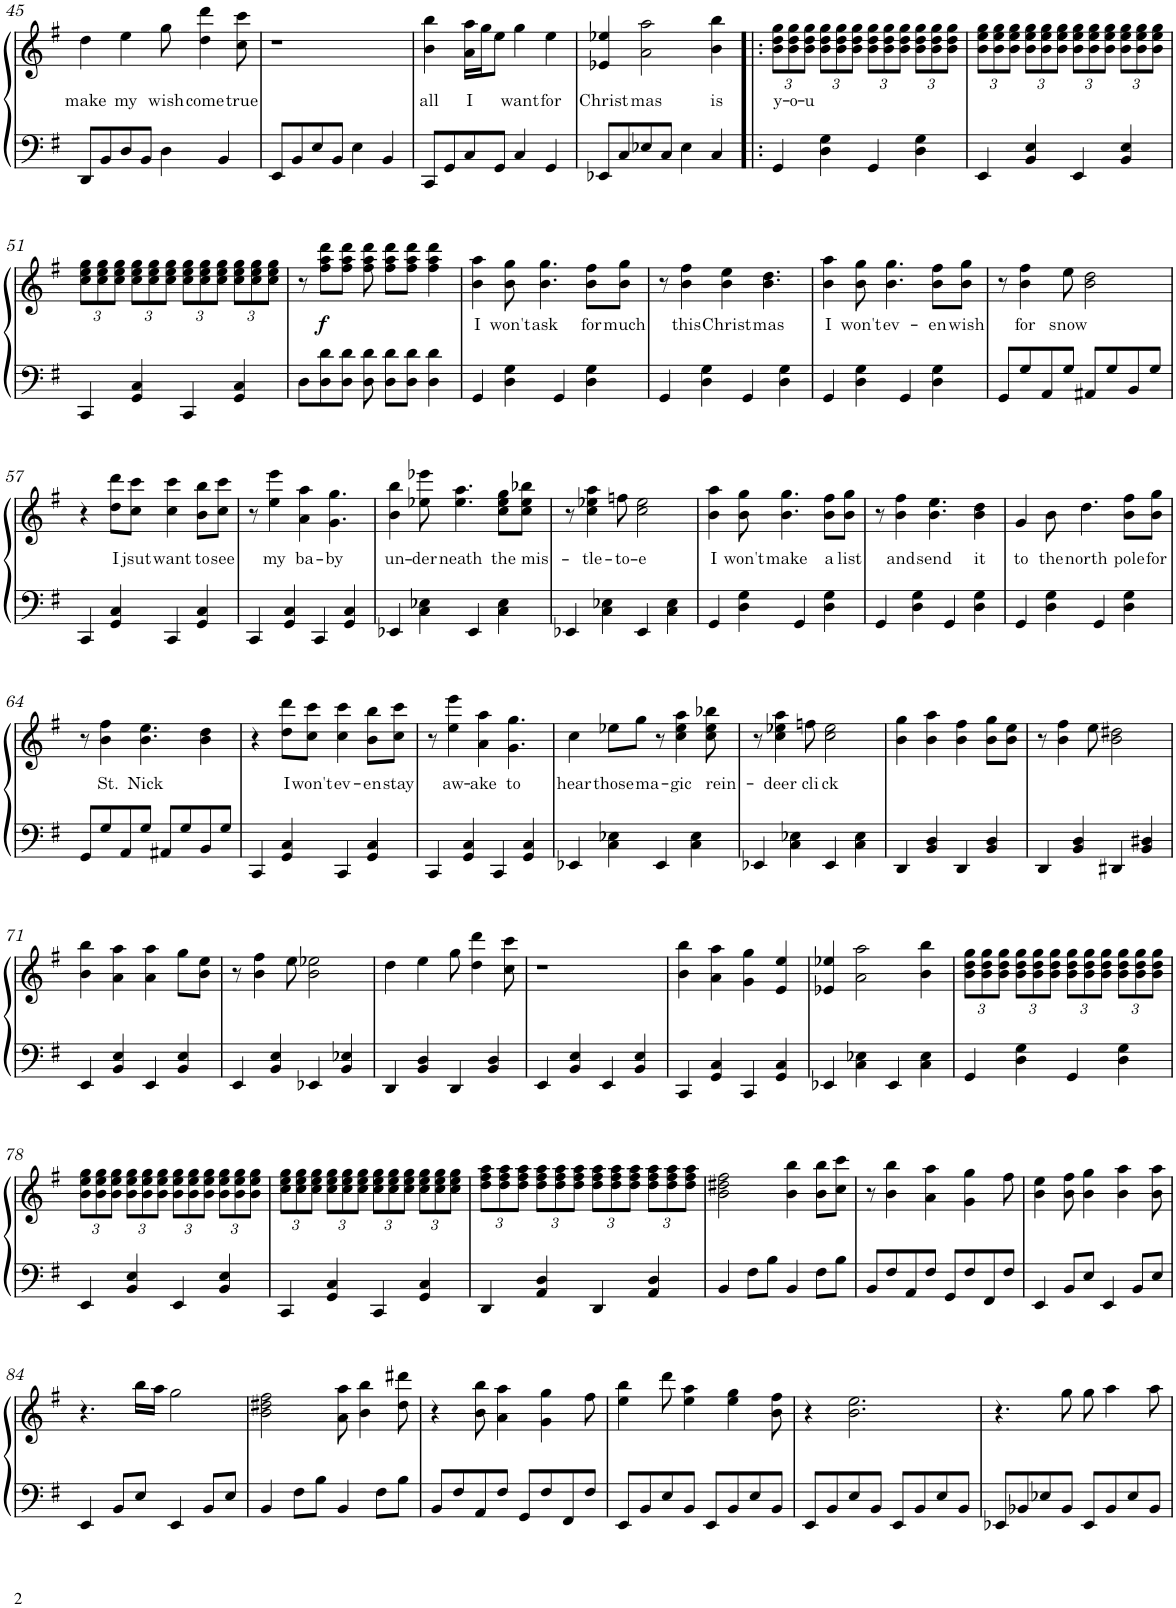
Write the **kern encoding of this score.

**kern	**kern	**text	**dynam
*part1	*part1	*part1	*part1
*staff2	*staff1	*staff1	*staff1/2
*I"업라이트 피아노	*	*	*
!!LO:PB:g=z
*clefF4	*clefG2	*	*
*k[f#]	*k[f#]	*	*
*M4/4	*M4/4	*	*
=45	=45	=45	=45
!	!	!LO:LY:b	!
8DD/L	4dd\	make	.
8BB/	.	.	.
!	!	!LO:LY:b	!
8D/	4ee\	my	.
8BB/J	.	.	.
!	!	!LO:LY:b	!
4D\	8gg\	wish	.
!	!	!LO:LY:b	!
.	4dd\ 4ddd\	come	.
4BB/	.	.	.
!	!	!LO:LY:b	!
.	8cc\ 8ccc\	true	.
=46	=46	=46	=46
8EE/L	1r	.	.
8BB/	.	.	.
8E/	.	.	.
8BB/J	.	.	.
4E\	.	.	.
4BB/	.	.	.
=47	=47	=47	=47
!	!	!LO:LY:b	!
8CC/L	4b\ 4bb\	all	.
8GG/	.	.	.
!	!	!LO:LY:b	!
8C/	16a\ 16aa\LL	I	.
.	16gg\J	.	.
8GG/J	8ee\J	.	.
!	!	!LO:LY:b	!
4C/	4gg\	want	.
!	!	!LO:LY:b	!
4GG/	4ee\	for	.
=48	=48	=48	=48
!	!	!LO:LY:b	!
8EE-X/L	4e-X/ 4ee-X/	Christ-	.
8C/	.	.	.
!	!	!LO:LY:b	!
8E-X/	2a\ 2aa\	-mas	.
8C/J	.	.	.
4E-\	.	.	.
!	!	!LO:LY:b	!
4C/	4b\ 4bb\	is	.
=49!|:	=49!|:	=49!|:	=49!|:
*	*Xbrackettup	*	*
!	!	!LO:LY:b	!
4GG/	12b\ 12dd\ 12gg\L	y-	.
!	!	!LO:LY:b	!
.	12b\ 12dd\ 12gg\	-o-	.
!	!	!LO:LY:b	!
.	12b\ 12dd\ 12gg\J	-u	.
4D\ 4G\	12b\ 12dd\ 12gg\L	.	.
.	12b\ 12dd\ 12gg\	.	.
.	12b\ 12dd\ 12gg\J	.	.
4GG/	12b\ 12dd\ 12gg\L	.	.
.	12b\ 12dd\ 12gg\	.	.
.	12b\ 12dd\ 12gg\J	.	.
4D\ 4G\	12b\ 12dd\ 12gg\L	.	.
.	12b\ 12dd\ 12gg\	.	.
.	12b\ 12dd\ 12gg\J	.	.
=50	=50	=50	=50
4EE/	12b\ 12ee\ 12gg\L	.	.
.	12b\ 12ee\ 12gg\	.	.
.	12b\ 12ee\ 12gg\J	.	.
4BB/ 4E/	12b\ 12ee\ 12gg\L	.	.
.	12b\ 12ee\ 12gg\	.	.
.	12b\ 12ee\ 12gg\J	.	.
4EE/	12b\ 12ee\ 12gg\L	.	.
.	12b\ 12ee\ 12gg\	.	.
.	12b\ 12ee\ 12gg\J	.	.
4BB/ 4E/	12b\ 12ee\ 12gg\L	.	.
.	12b\ 12ee\ 12gg\	.	.
.	12b\ 12ee\ 12gg\J	.	.
!!LO:LB:g=z
=51	=51	=51	=51
4CC/	12cc\ 12ee\ 12gg\L	.	.
.	12cc\ 12ee\ 12gg\	.	.
.	12cc\ 12ee\ 12gg\J	.	.
4GG/ 4C/	12cc\ 12ee\ 12gg\L	.	.
.	12cc\ 12ee\ 12gg\	.	.
.	12cc\ 12ee\ 12gg\J	.	.
4CC/	12cc\ 12ee\ 12gg\L	.	.
.	12cc\ 12ee\ 12gg\	.	.
.	12cc\ 12ee\ 12gg\J	.	.
4GG/ 4C/	12cc\ 12ee\ 12gg\L	.	.
.	12cc\ 12ee\ 12gg\	.	.
.	12cc\ 12ee\ 12gg\J	.	.
=52	=52	=52	=52
8D\L	8r	.	.
!	!	!	!LO:DY:b
8D\ 8d\	8ff#\ 8aa\ 8ddd\L	.	f
8D\ 8d\J	8ff#\ 8aa\ 8ddd\J	.	.
8D\ 8d\	8ff#\ 8aa\ 8ddd\	.	.
8D\ 8d\L	8ff#\ 8aa\ 8ddd\L	.	.
8D\ 8d\J	8ff#\ 8aa\ 8ddd\J	.	.
4D\ 4d\	4ff#\ 4aa\ 4ddd\	.	.
=53	=53	=53	=53
!	!	!LO:LY:b	!
4GG/	4b\ 4aa\	I	.
!	!	!LO:LY:b	!
4D\ 4G\	8b\ 8gg\	won't	.
!	!	!LO:LY:b	!
.	4.b\ 4.gg\	ask	.
4GG/	.	.	.
!	!	!LO:LY:b	!
4D\ 4G\	8b\ 8ff#\L	for	.
!	!	!LO:LY:b	!
.	8b\ 8gg\J	much	.
=54	=54	=54	=54
4GG/	8r	.	.
!	!	!LO:LY:b	!
.	4b\ 4ff#\	this	.
4D\ 4G\	.	.	.
!	!	!LO:LY:b	!
.	4b\ 4ee\	Christ-	.
4GG/	.	.	.
!	!	!LO:LY:b	!
.	4.b\ 4.dd\	-mas	.
4D\ 4G\	.	.	.
=55	=55	=55	=55
!	!	!LO:LY:b	!
4GG/	4b\ 4aa\	I	.
!	!	!LO:LY:b	!
4D\ 4G\	8b\ 8gg\	won't	.
!	!	!LO:LY:b	!
.	4.b\ 4.gg\	ev-	.
4GG/	.	.	.
!	!	!LO:LY:b	!
4D\ 4G\	8b\ 8ff#\L	-en	.
!	!	!LO:LY:b	!
.	8b\ 8gg\J	wish	.
=56	=56	=56	=56
8GG/L	8r	.	.
!	!	!LO:LY:b	!
8G/	4b\ 4ff#\	for	.
8AA/	.	.	.
!	!	!LO:LY:b	!
8G/J	8ee\	snow	.
8AA#X/L	2b\ 2dd\	.	.
8G/	.	.	.
8BB/	.	.	.
8G/J	.	.	.
!!LO:LB:g=z
=57	=57	=57	=57
4CC/	4r	.	.
!	!	!LO:LY:b	!
4GG/ 4C/	8dd\ 8ddd\L	I	.
!	!	!LO:LY:b	!
.	8cc\ 8ccc\J	jsut	.
!	!	!LO:LY:b	!
4CC/	4cc\ 4ccc\	want	.
!	!	!LO:LY:b	!
4GG/ 4C/	8b\ 8bb\L	to	.
!	!	!LO:LY:b	!
.	8cc\ 8ccc\J	see	.
=58	=58	=58	=58
4CC/	8r	.	.
!	!	!LO:LY:b	!
.	4ee\ 4eee\	my	.
4GG/ 4C/	.	.	.
!	!	!LO:LY:b	!
.	4a\ 4aa\	ba-	.
4CC/	.	.	.
!	!	!LO:LY:b	!
.	4.g\ 4.gg\	-by	.
4GG/ 4C/	.	.	.
=59	=59	=59	=59
!	!	!LO:LY:b	!
4EE-X/	4b\ 4bb\	un-	.
!	!	!LO:LY:b	!
4C\ 4E-X\	8ee-X\ 8eee-X\	-der	.
!	!	!LO:LY:b	!
.	4.ee-\ 4.aa\	neath	.
4EE-/	.	.	.
!	!	!LO:LY:b	!
4C\ 4E-\	8cc\ 8ee-\ 8gg\L	the	.
!	!	!LO:LY:b	!
.	8cc\ 8ee-\ 8bb-X\J	mis-	.
=60	=60	=60	=60
4EE-X/	8r	.	.
!	!	!LO:LY:b	!
.	4cc\ 4ee-X\ 4aa\	-tle-	.
4C\ 4E-X\	.	.	.
!	!	!LO:LY:b	!
.	8ffn\	-to-	.
!	!	!LO:LY:b	!
4EE-/	2cc\ 2ee-\	-e	.
4C\ 4E-\	.	.	.
=61	=61	=61	=61
!	!	!LO:LY:b	!
4GG/	4b\ 4aa\	I	.
!	!	!LO:LY:b	!
4D\ 4G\	8b\ 8gg\	won't	.
!	!	!LO:LY:b	!
.	4.b\ 4.gg\	make	.
4GG/	.	.	.
!	!	!LO:LY:b	!
4D\ 4G\	8b\ 8ff#\L	a	.
!	!	!LO:LY:b	!
.	8b\ 8gg\J	list	.
=62	=62	=62	=62
4GG/	8r	.	.
!	!	!LO:LY:b	!
.	4b\ 4ff#\	and	.
4D\ 4G\	.	.	.
!	!	!LO:LY:b	!
.	4.b\ 4.ee\	send	.
4GG/	.	.	.
!	!	!LO:LY:b	!
4D\ 4G\	4b\ 4dd\	it	.
=63	=63	=63	=63
!	!	!LO:LY:b	!
4GG/	4g/	to	.
!	!	!LO:LY:b	!
4D\ 4G\	8b\	the	.
!	!	!LO:LY:b	!
.	4.dd\	north	.
4GG/	.	.	.
!	!	!LO:LY:b	!
4D\ 4G\	8b\ 8ff#\L	pole	.
!	!	!LO:LY:b	!
.	8b\ 8gg\J	for	.
!!LO:LB:g=z
=64	=64	=64	=64
8GG/L	8r	.	.
!	!	!LO:LY:b	!
8G/	4b\ 4ff#\	St.	.
8AA/	.	.	.
!	!	!LO:LY:b	!
8G/J	4.b\ 4.ee\	Nick	.
8AA#X/L	.	.	.
8G/	.	.	.
8BB/	4b\ 4dd\	.	.
8G/J	.	.	.
=65	=65	=65	=65
4CC/	4r	.	.
!	!	!LO:LY:b	!
4GG/ 4C/	8dd\ 8ddd\L	I	.
!	!	!LO:LY:b	!
.	8cc\ 8ccc\J	won't	.
!	!	!LO:LY:b	!
4CC/	4cc\ 4ccc\	ev-	.
!	!	!LO:LY:b	!
4GG/ 4C/	8b\ 8bb\L	-en	.
!	!	!LO:LY:b	!
.	8cc\ 8ccc\J	stay	.
=66	=66	=66	=66
4CC/	8r	.	.
!	!	!LO:LY:b	!
.	4ee\ 4eee\	aw-	.
4GG/ 4C/	.	.	.
!	!	!LO:LY:b	!
.	4a\ 4aa\	-ake	.
4CC/	.	.	.
!	!	!LO:LY:b	!
.	4.g\ 4.gg\	to	.
4GG/ 4C/	.	.	.
=67	=67	=67	=67
!	!	!LO:LY:b	!
4EE-X/	4cc\	hear	.
!	!	!LO:LY:b	!
4C\ 4E-X\	8ee-X\L	those	.
!	!	!LO:LY:b	!
.	8gg\J	ma-	.
4EE-/	8r	.	.
!	!	!LO:LY:b	!
.	4cc\ 4ee-\ 4aa\	-gic	.
4C\ 4E-\	.	.	.
!	!	!LO:LY:b	!
.	8cc\ 8ee-\ 8bb-X\	rein-	.
=68	=68	=68	=68
4EE-X/	8r	.	.
!	!	!LO:LY:b	!
.	4cc\ 4ee-X\ 4aa\	-deer	.
4C\ 4E-X\	.	.	.
!	!	!LO:LY:b	!
.	8ffn\	cli-	.
!	!	!LO:LY:b	!
4EE-/	2cc\ 2ee-\	-ck	.
4C\ 4E-\	.	.	.
=69	=69	=69	=69
4DD/	4b\ 4gg\	.	.
4BB/ 4D/	4b\ 4aa\	.	.
4DD/	4b\ 4ff#\	.	.
4BB/ 4D/	8b\ 8gg\L	.	.
.	8b\ 8ee\J	.	.
=70	=70	=70	=70
4DD/	8r	.	.
.	4b\ 4ff#\	.	.
4BB/ 4D/	.	.	.
.	8ee\	.	.
4DD#X/	2b\ 2dd#X\	.	.
4BB/ 4D#X/	.	.	.
!!LO:LB:g=z
=71	=71	=71	=71
4EE/	4b\ 4bb\	.	.
4BB/ 4E/	4a\ 4aa\	.	.
4EE/	4a\ 4aa\	.	.
4BB/ 4E/	8gg\L	.	.
.	8b\ 8ee\J	.	.
=72	=72	=72	=72
4EE/	8r	.	.
.	4b\ 4ff#\	.	.
4BB/ 4E/	.	.	.
.	8ee\	.	.
4EE-X/	2b\ 2ee-X\	.	.
4BB/ 4E-X/	.	.	.
=73	=73	=73	=73
4DD/	4dd\	.	.
4BB/ 4D/	4ee\	.	.
4DD/	8gg\	.	.
.	4dd\ 4ddd\	.	.
4BB/ 4D/	.	.	.
.	8cc\ 8ccc\	.	.
=74	=74	=74	=74
4EE/	1r	.	.
4BB/ 4E/	.	.	.
4EE/	.	.	.
4BB/ 4E/	.	.	.
=75	=75	=75	=75
4CC/	4b\ 4bb\	.	.
4GG/ 4C/	4a\ 4aa\	.	.
4CC/	4g\ 4gg\	.	.
4GG/ 4C/	4e/ 4ee/	.	.
=76	=76	=76	=76
4EE-X/	4e-X/ 4ee-X/	.	.
4C\ 4E-X\	2a\ 2aa\	.	.
4EE-/	.	.	.
4C\ 4E-\	4b\ 4bb\	.	.
=77	=77	=77	=77
4GG/	12b\ 12dd\ 12gg\L	.	.
.	12b\ 12dd\ 12gg\	.	.
.	12b\ 12dd\ 12gg\J	.	.
4D\ 4G\	12b\ 12dd\ 12gg\L	.	.
.	12b\ 12dd\ 12gg\	.	.
.	12b\ 12dd\ 12gg\J	.	.
4GG/	12b\ 12dd\ 12gg\L	.	.
.	12b\ 12dd\ 12gg\	.	.
.	12b\ 12dd\ 12gg\J	.	.
4D\ 4G\	12b\ 12dd\ 12gg\L	.	.
.	12b\ 12dd\ 12gg\	.	.
.	12b\ 12dd\ 12gg\J	.	.
!!LO:LB:g=z
=78	=78	=78	=78
4EE/	12b\ 12ee\ 12gg\L	.	.
.	12b\ 12ee\ 12gg\	.	.
.	12b\ 12ee\ 12gg\J	.	.
4BB/ 4E/	12b\ 12ee\ 12gg\L	.	.
.	12b\ 12ee\ 12gg\	.	.
.	12b\ 12ee\ 12gg\J	.	.
4EE/	12b\ 12ee\ 12gg\L	.	.
.	12b\ 12ee\ 12gg\	.	.
.	12b\ 12ee\ 12gg\J	.	.
4BB/ 4E/	12b\ 12ee\ 12gg\L	.	.
.	12b\ 12ee\ 12gg\	.	.
.	12b\ 12ee\ 12gg\J	.	.
=79	=79	=79	=79
4CC/	12cc\ 12ee\ 12gg\L	.	.
.	12cc\ 12ee\ 12gg\	.	.
.	12cc\ 12ee\ 12gg\J	.	.
4GG/ 4C/	12cc\ 12ee\ 12gg\L	.	.
.	12cc\ 12ee\ 12gg\	.	.
.	12cc\ 12ee\ 12gg\J	.	.
4CC/	12cc\ 12ee\ 12gg\L	.	.
.	12cc\ 12ee\ 12gg\	.	.
.	12cc\ 12ee\ 12gg\J	.	.
4GG/ 4C/	12cc\ 12ee\ 12gg\L	.	.
.	12cc\ 12ee\ 12gg\	.	.
.	12cc\ 12ee\ 12gg\J	.	.
=80	=80	=80	=80
4DD/	12dd\ 12ff#\ 12aa\L	.	.
.	12dd\ 12ff#\ 12aa\	.	.
.	12dd\ 12ff#\ 12aa\J	.	.
4AA/ 4D/	12dd\ 12ff#\ 12aa\L	.	.
.	12dd\ 12ff#\ 12aa\	.	.
.	12dd\ 12ff#\ 12aa\J	.	.
4DD/	12dd\ 12ff#\ 12aa\L	.	.
.	12dd\ 12ff#\ 12aa\	.	.
.	12dd\ 12ff#\ 12aa\J	.	.
4AA/ 4D/	12dd\ 12ff#\ 12aa\L	.	.
.	12dd\ 12ff#\ 12aa\	.	.
.	12dd\ 12ff#\ 12aa\J	.	.
=81	=81	=81	=81
4BB/	2b\ 2dd#X\ 2ff#\	.	.
8F#\L	.	.	.
8B\J	.	.	.
4BB/	4b\ 4bb\	.	.
8F#\L	8b\ 8bb\L	.	.
8B\J	8cc\ 8ccc\J	.	.
=82	=82	=82	=82
8BB/L	8r	.	.
8F#/	4b\ 4bb\	.	.
8AA/	.	.	.
8F#/J	4a\ 4aa\	.	.
8GG/L	.	.	.
8F#/	4g\ 4gg\	.	.
8FF#/	.	.	.
8F#/J	8ff#\	.	.
=83	=83	=83	=83
4EE/	4b\ 4ee\	.	.
8BB/L	8b\ 8ff#\	.	.
8E/J	4b\ 4gg\	.	.
4EE/	.	.	.
.	4b\ 4aa\	.	.
8BB/L	.	.	.
8E/J	8b\ 8aa\	.	.
!!LO:LB:g=z
=84	=84	=84	=84
4EE/	4.r	.	.
8BB/L	.	.	.
8E/J	16bb\LL	.	.
.	16aa\JJ	.	.
4EE/	2gg\	.	.
8BB/L	.	.	.
8E/J	.	.	.
=85	=85	=85	=85
4BB/	2b\ 2dd#X\ 2ff#\	.	.
8F#\L	.	.	.
8B\J	.	.	.
4BB/	8a\ 8aa\	.	.
.	4b\ 4bb\	.	.
8F#\L	.	.	.
8B\J	8dd#\ 8ddd#X\	.	.
=86	=86	=86	=86
8BB/L	4r	.	.
8F#/	.	.	.
8AA/	8b\ 8bb\	.	.
8F#/J	4a\ 4aa\	.	.
8GG/L	.	.	.
8F#/	4g\ 4gg\	.	.
8FF#/	.	.	.
8F#/J	8ff#\	.	.
=87	=87	=87	=87
8EE/L	4ee\ 4bb\	.	.
8BB/	.	.	.
8E/	8ddd\	.	.
8BB/J	4ee\ 4aa\	.	.
8EE/L	.	.	.
8BB/	4ee\ 4gg\	.	.
8E/	.	.	.
8BB/J	8b\ 8ff#\	.	.
=88	=88	=88	=88
8EE/L	4r	.	.
8BB/	.	.	.
8E/	2.b\ 2.ee\	.	.
8BB/J	.	.	.
8EE/L	.	.	.
8BB/	.	.	.
8E/	.	.	.
8BB/J	.	.	.
=89	=89	=89	=89
8EE-X/L	4.r	.	.
8BB-X/	.	.	.
8E-X/	.	.	.
8BB-/J	8gg\	.	.
8EE-/L	8gg\	.	.
8BB-/	4aa\	.	.
8E-/	.	.	.
8BB-/J	8aa\	.	.
=	=	=	=
*-	*-	*-	*-
